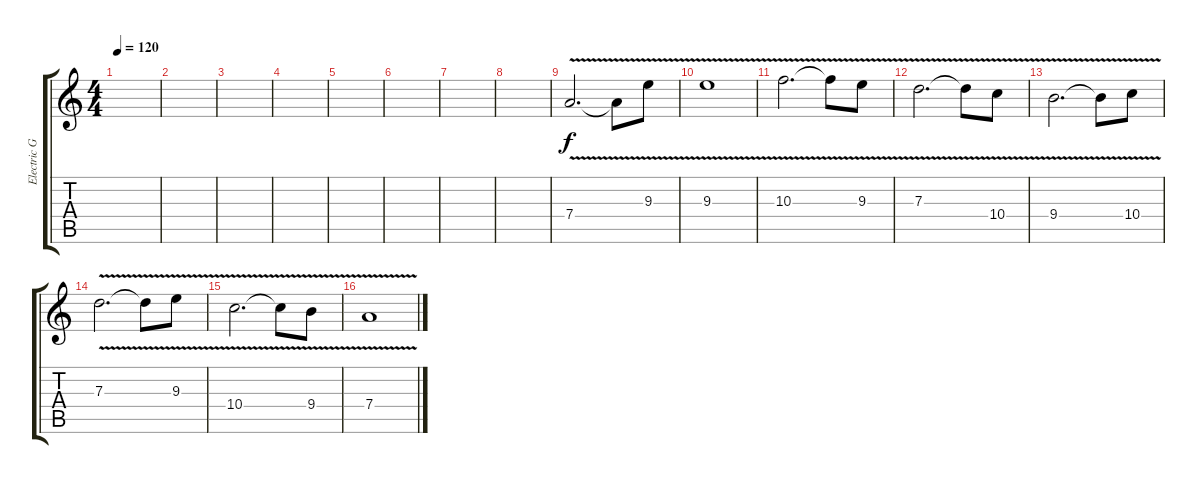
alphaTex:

\track ("Electric Guitar" "Electric G") {instrument distortionguitar}
\staff {score tabs}
\tuning (E4 B3 G3 D3 A2 E2) {hide}
\ts (4 4)
\tempo 120
\clef g2
\ks c
|
|
|
|
|
|
|
|
7.4{v}.2{d} 7.4{v t}.8 9.3{v}.8 |
9.3{v}.1 |
10.3{v}.2{d} 10.3{v t}.8 9.3{v}.8 |
7.3{v}.2{d} 7.3{v t}.8 10.4{v}.8 |
9.4{v}.2{d} 9.4{v t}.8 10.4{v}.8 |
7.3{v}.2{d} 7.3{v t}.8 9.3{v}.8 |
10.4{v}.2{d} 10.4{v t}.8 9.4{v}.8 |
7.4{v}.1
